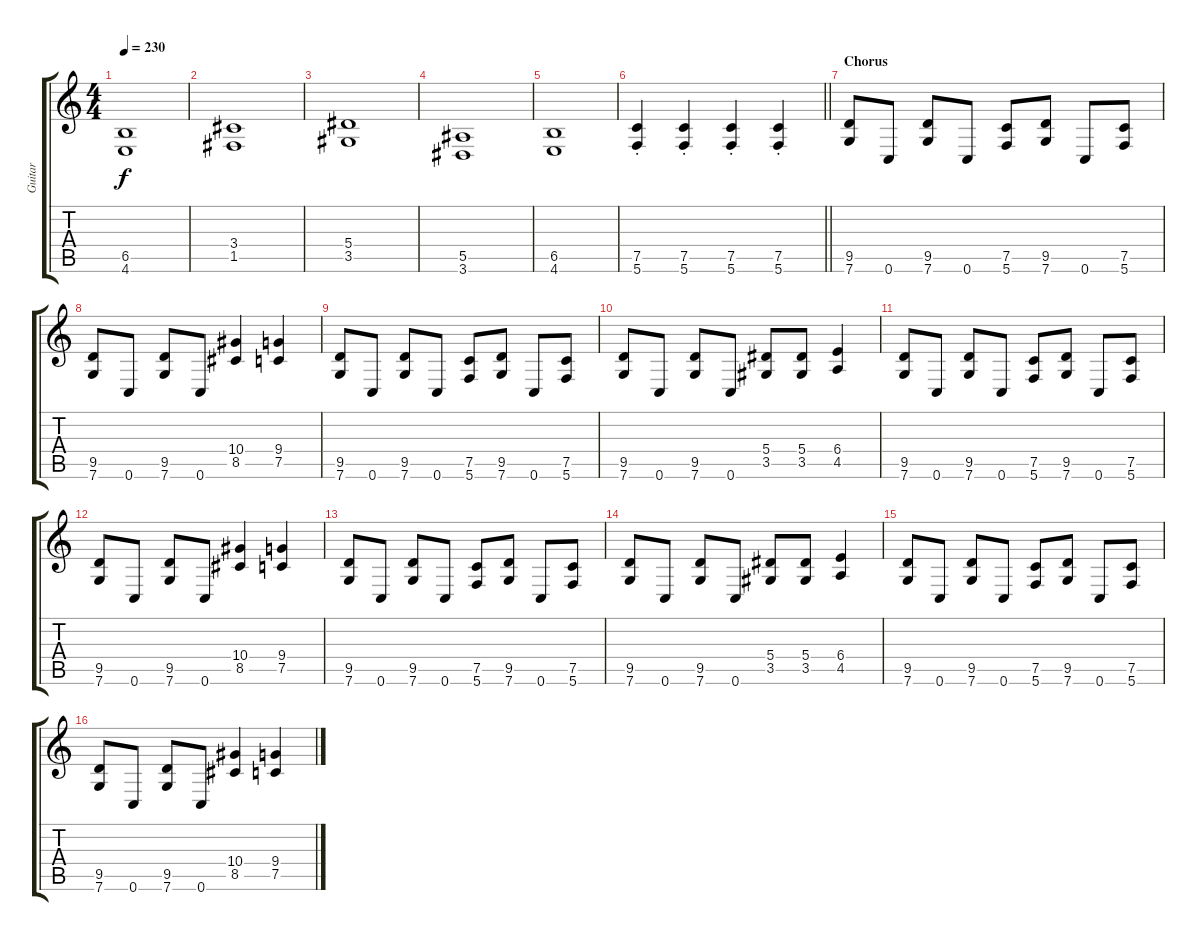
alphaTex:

\track ("Guitar" "Guitar") {instrument distortionguitar}
\staff {score tabs}
\tuning (C4 G3 Eb3 Bb2 F2 C2) {hide}
\ts (4 4)
\tempo 230
\clef g2
\ks c
(6.5 4.6).1{dy f} |
(3.4 1.5).1 |
(5.4 3.5).1 |
(5.5 3.6).1 |
(6.5 4.6).1 |
\barLineRight lightlight
(7.5{st} 5.6{st}).4 (7.5{st} 5.6{st}).4 (7.5{st} 5.6{st}).4 (7.5{st} 5.6{st}).4 |
\section ("" "Chorus")
(9.5 7.6).8 0.6.8 (9.5 7.6).8 0.6.8 (7.5 5.6).8 (9.5 7.6).8 0.6.8 (7.5 5.6).8 |
(9.5 7.6).8 0.6.8 (9.5 7.6).8 0.6.8 (10.4 8.5).4 (9.4 7.5).4 |
(9.5 7.6).8 0.6.8 (9.5 7.6).8 0.6.8 (7.5 5.6).8 (9.5 7.6).8 0.6.8 (7.5 5.6).8 |
(9.5 7.6).8 0.6.8 (9.5 7.6).8 0.6.8 (5.4 3.5).8 (5.4 3.5).8 (6.4 4.5).4 |
(9.5 7.6).8 0.6.8 (9.5 7.6).8 0.6.8 (7.5 5.6).8 (9.5 7.6).8 0.6.8 (7.5 5.6).8 |
(9.5 7.6).8 0.6.8 (9.5 7.6).8 0.6.8 (10.4 8.5).4 (9.4 7.5).4 |
(9.5 7.6).8 0.6.8 (9.5 7.6).8 0.6.8 (7.5 5.6).8 (9.5 7.6).8 0.6.8 (7.5 5.6).8 |
(9.5 7.6).8 0.6.8 (9.5 7.6).8 0.6.8 (5.4 3.5).8 (5.4 3.5).8 (6.4 4.5).4 |
(9.5 7.6).8 0.6.8 (9.5 7.6).8 0.6.8 (7.5 5.6).8 (9.5 7.6).8 0.6.8 (7.5 5.6).8 |
(9.5 7.6).8 0.6.8 (9.5 7.6).8 0.6.8 (10.4 8.5).4 (9.4 7.5).4
